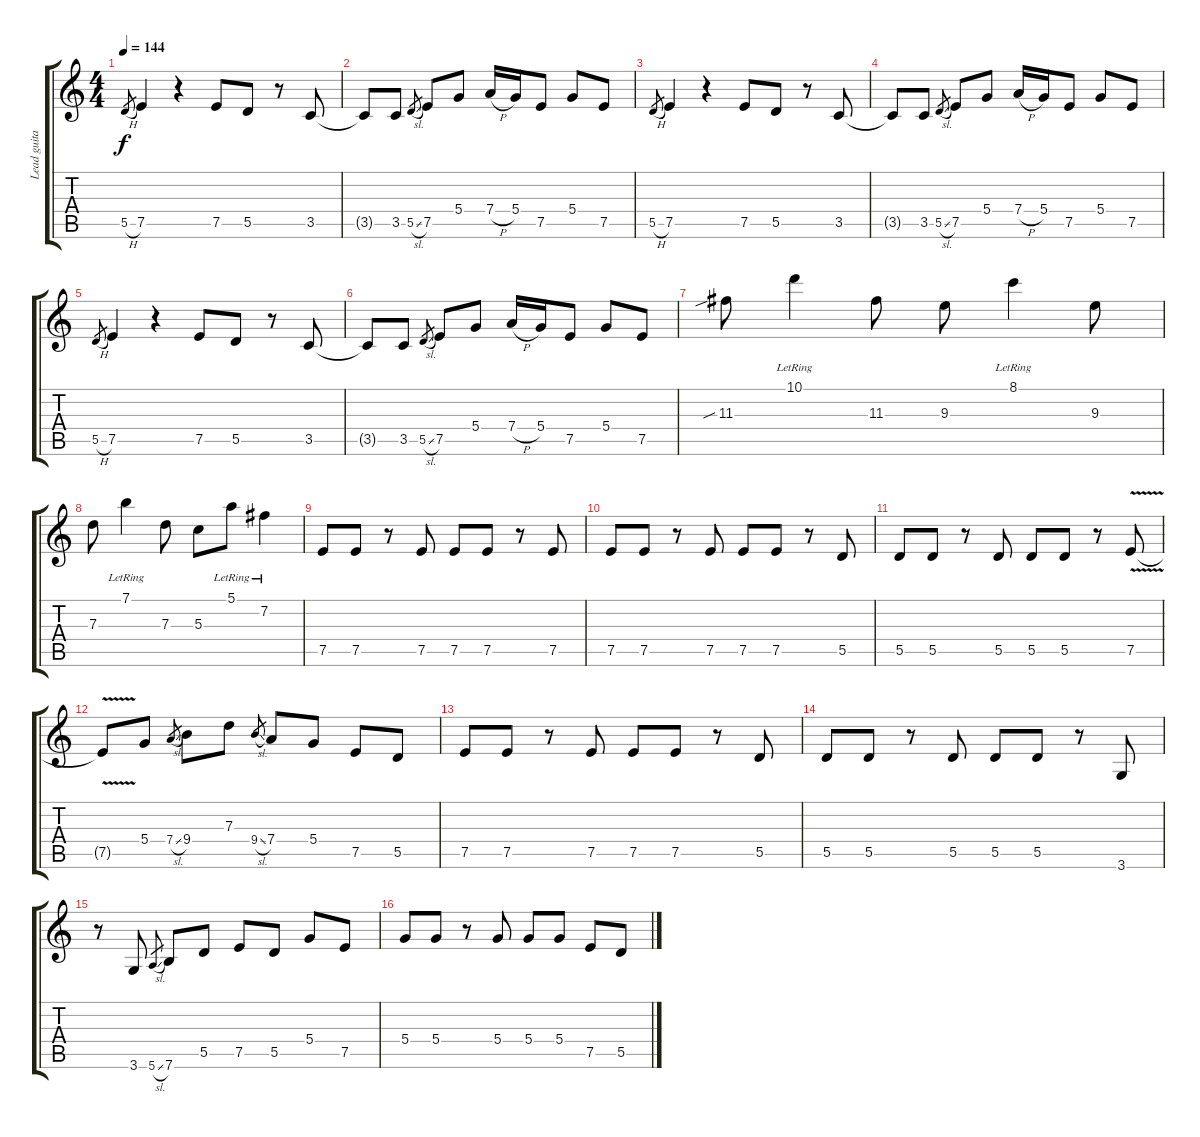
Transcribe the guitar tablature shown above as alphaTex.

\track ("Lead guitar" "Lead guita") {instrument electricguitarjazz}
\staff {score tabs}
\tuning (E4 B3 G3 D3 A2 E2) {hide}
\ts (4 4)
\tempo 144
\clef g2
\ks c
5.5{h}.8{gr dy f} 7.5.4 r.4 7.5.8 5.5.8 r.8 3.5.8 |
3.5{t}.8 3.5.8 5.5{sl}.8{gr} 7.5.8 5.4.8 7.4{h}.16 5.4.16 7.5.8 5.4.8 7.5.8 |
5.5{h}.8{gr} 7.5.4 r.4 7.5.8 5.5.8 r.8 3.5.8 |
3.5{t}.8 3.5.8 5.5{sl}.8{gr} 7.5.8 5.4.8 7.4{h}.16 5.4.16 7.5.8 5.4.8 7.5.8 |
5.5{h}.8{gr} 7.5.4 r.4 7.5.8 5.5.8 r.8 3.5.8 |
3.5{t}.8 3.5.8 5.5{sl}.8{gr} 7.5.8 5.4.8 7.4{h}.16 5.4.16 7.5.8 5.4.8 7.5.8 |
11.3{sib}.8 10.1{lr}.4 11.3.8 9.3.8 8.1{lr}.4 9.3.8 |
7.3.8 7.1{lr}.4 7.3.8 5.3.8 5.1{lr}.8 7.2{lr}.4 |
7.5.8 7.5.8 r.8 7.5.8 7.5.8 7.5.8 r.8 7.5.8 |
7.5.8 7.5.8 r.8 7.5.8 7.5.8 7.5.8 r.8 5.5.8 |
5.5.8 5.5.8 r.8 5.5.8 5.5.8 5.5.8 r.8 7.5{v}.8 |
7.5{t}.8 5.4.8 7.4{sl}.8{gr} 9.4.8 7.3.8 9.4{sl}.8{gr} 7.4.8 5.4.8 7.5.8 5.5.8 |
7.5.8 7.5.8 r.8 7.5.8 7.5.8 7.5.8 r.8 5.5.8 |
5.5.8 5.5.8 r.8 5.5.8 5.5.8 5.5.8 r.8 3.6.8 |
r.8 3.6.8 5.6{sl}.8{gr} 7.6.8 5.5.8 7.5.8 5.5.8 5.4.8 7.5.8 |
5.4.8 5.4.8 r.8 5.4.8 5.4.8 5.4.8 7.5.8 5.5.8
